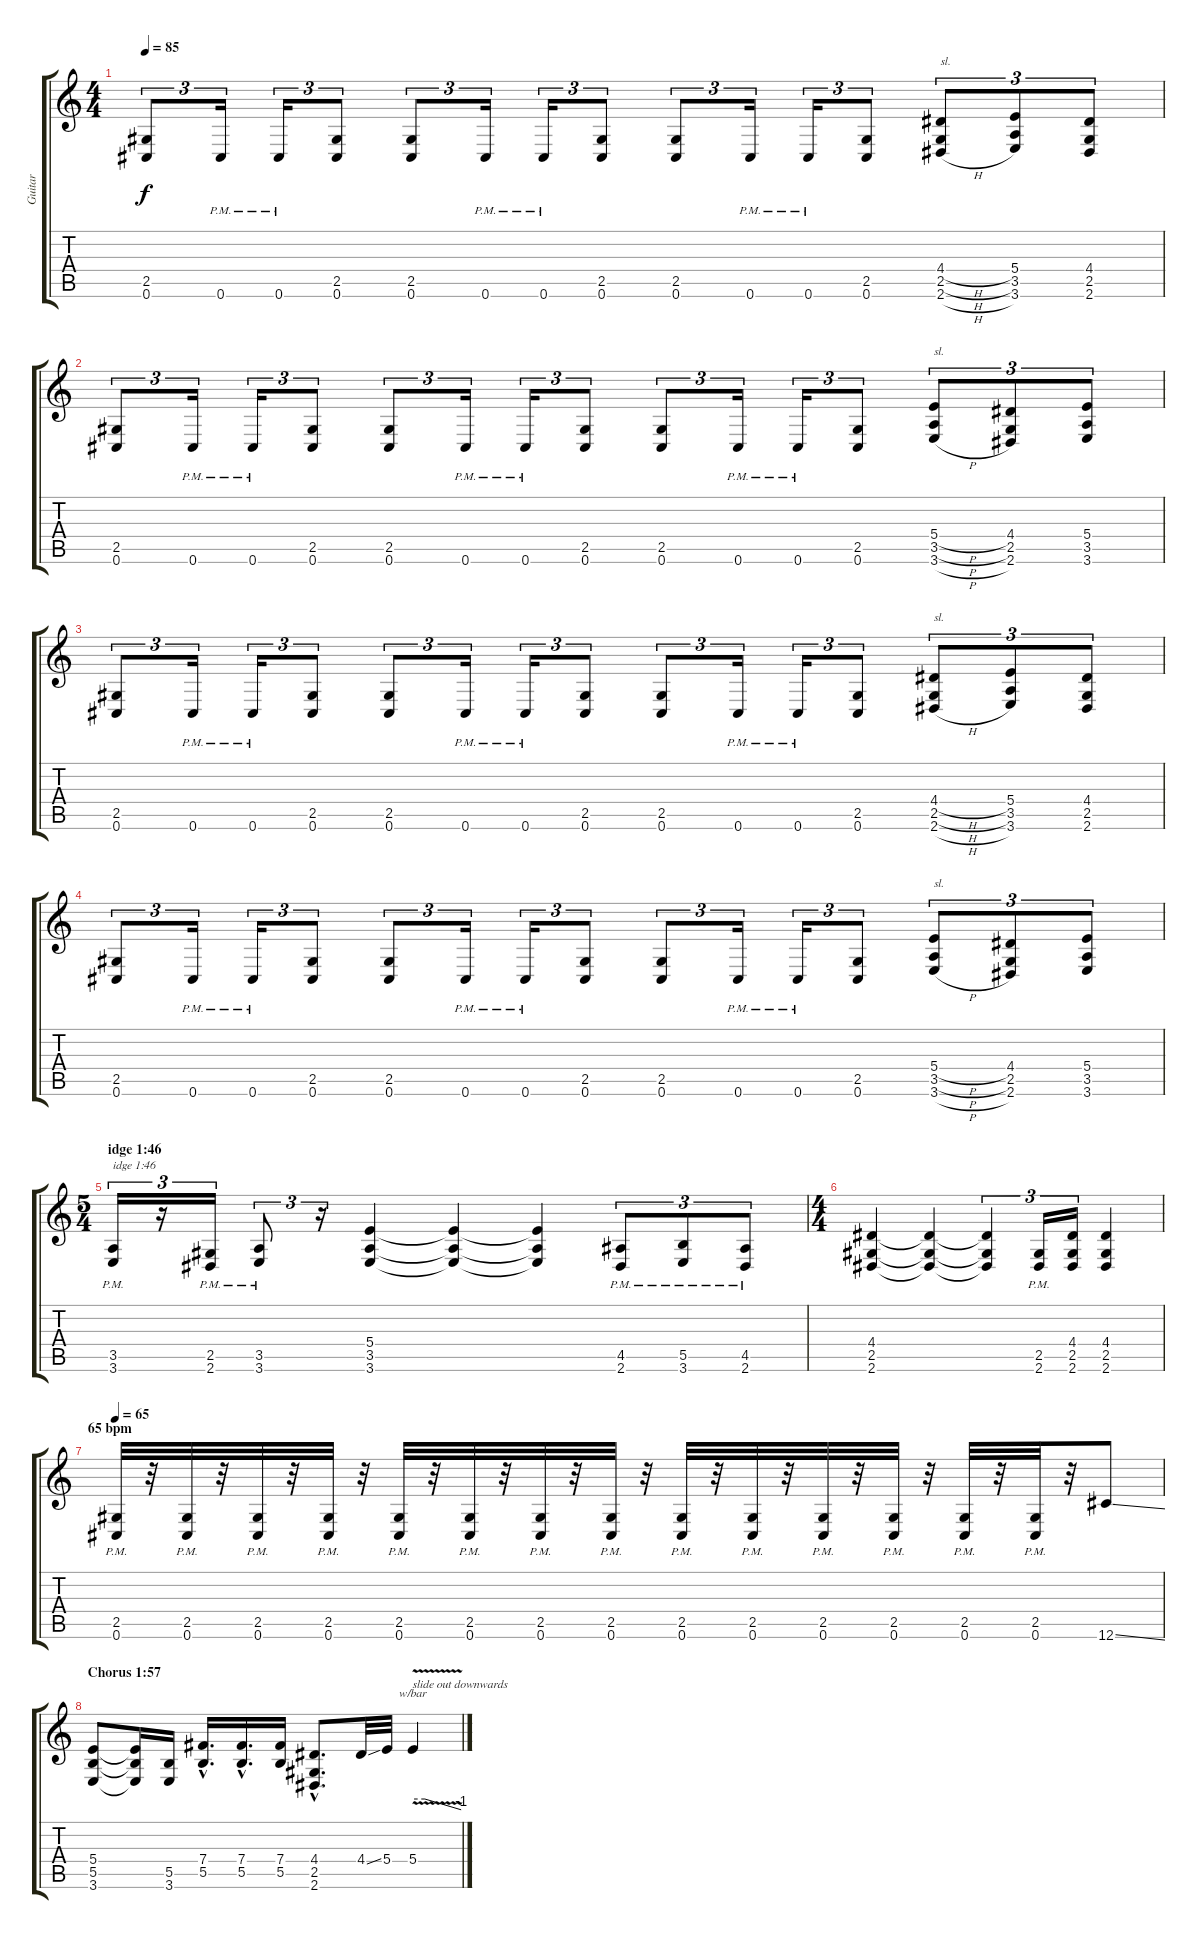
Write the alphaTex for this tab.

\track ("Guitar" "Guitar") {instrument distortionguitar}
\staff {score tabs}
\tuning (Db4 Ab3 E3 B2 Gb2 Db2) {hide}
\ts (4 4)
\tempo 85
\clef g2
\ks c
(2.5 0.6).8{tu (3 2) dy f} 0.6{pm}.16{tu (3 2)} 0.6{pm}.16{tu (3 2)} (2.5 0.6).8{tu (3 2)} (2.5 0.6).8{tu (3 2)} 0.6{pm}.16{tu (3 2)} 0.6{pm}.16{tu (3 2)} (2.5 0.6).8{tu (3 2)} (2.5 0.6).8{tu (3 2)} 0.6{pm}.16{tu (3 2)} 0.6{pm}.16{tu (3 2)} (2.5 0.6).8{tu (3 2)} (4.4{h} 2.5{h} 2.6{h}).8{tu (3 2) txt "sl."} (5.4 3.5 3.6).8{tu (3 2)} (4.4 2.5 2.6).8{tu (3 2)} |
(2.5 0.6).8{tu (3 2)} 0.6{pm}.16{tu (3 2)} 0.6{pm}.16{tu (3 2)} (2.5 0.6).8{tu (3 2)} (2.5 0.6).8{tu (3 2)} 0.6{pm}.16{tu (3 2)} 0.6{pm}.16{tu (3 2)} (2.5 0.6).8{tu (3 2)} (2.5 0.6).8{tu (3 2)} 0.6{pm}.16{tu (3 2)} 0.6{pm}.16{tu (3 2)} (2.5 0.6).8{tu (3 2)} (5.4{h} 3.5{h} 3.6{h}).8{tu (3 2) txt "sl."} (4.4 2.5 2.6).8{tu (3 2)} (5.4 3.5 3.6).8{tu (3 2)} |
(2.5 0.6).8{tu (3 2)} 0.6{pm}.16{tu (3 2)} 0.6{pm}.16{tu (3 2)} (2.5 0.6).8{tu (3 2)} (2.5 0.6).8{tu (3 2)} 0.6{pm}.16{tu (3 2)} 0.6{pm}.16{tu (3 2)} (2.5 0.6).8{tu (3 2)} (2.5 0.6).8{tu (3 2)} 0.6{pm}.16{tu (3 2)} 0.6{pm}.16{tu (3 2)} (2.5 0.6).8{tu (3 2)} (4.4{h} 2.5{h} 2.6{h}).8{tu (3 2) txt "sl."} (5.4 3.5 3.6).8{tu (3 2)} (4.4 2.5 2.6).8{tu (3 2)} |
(2.5 0.6).8{tu (3 2)} 0.6{pm}.16{tu (3 2)} 0.6{pm}.16{tu (3 2)} (2.5 0.6).8{tu (3 2)} (2.5 0.6).8{tu (3 2)} 0.6{pm}.16{tu (3 2)} 0.6{pm}.16{tu (3 2)} (2.5 0.6).8{tu (3 2)} (2.5 0.6).8{tu (3 2)} 0.6{pm}.16{tu (3 2)} 0.6{pm}.16{tu (3 2)} (2.5 0.6).8{tu (3 2)} (5.4{h} 3.5{h} 3.6{h}).8{tu (3 2) txt "sl."} (4.4 2.5 2.6).8{tu (3 2)} (5.4 3.5 3.6).8{tu (3 2)} |
\ts (5 4)
\section ("" "idge 1:46")
(3.5{pm} 3.6{pm}).16{tu (3 2) txt "idge 1:46"} r.16{tu (3 2)} (2.5{pm} 2.6{pm}).16{tu (3 2)} (3.5{pm} 3.6{pm}).8{tu (3 2)} r.16{tu (3 2)} (5.4 3.5 3.6).4 (5.4{t} 3.5{t} 3.6{t}).4 (5.4{t} 3.5{t} 3.6{t}).4 (4.5{pm} 2.6{pm}).8{tu (3 2)} (5.5{pm} 3.6{pm}).8{tu (3 2)} (4.5{pm} 2.6{pm}).8{tu (3 2)} |
\ts (4 4)
(4.4 2.5 2.6).4 (4.4{t} 2.5{t} 2.6{t}).4 (4.4{t} 2.5{t} 2.6{t}).4{tu (3 2)} (2.5{pm} 2.6{pm}).16{tu (3 2)} (4.4 2.5 2.6).16{tu (3 2)} (4.4 2.5 2.6).4 |
\section ("" "65 bpm")
\tempo 65
(2.5{pm} 0.6{pm}).32 r.32 (2.5{pm} 0.6{pm}).32 r.32 (2.5{pm} 0.6{pm}).32 r.32 (2.5{pm} 0.6{pm}).32 r.32 (2.5{pm} 0.6{pm}).32 r.32 (2.5{pm} 0.6{pm}).32 r.32 (2.5{pm} 0.6{pm}).32 r.32 (2.5{pm} 0.6{pm}).32 r.32 (2.5{pm} 0.6{pm}).32 r.32 (2.5{pm} 0.6{pm}).32 r.32 (2.5{pm} 0.6{pm}).32 r.32 (2.5{pm} 0.6{pm}).32 r.32 (2.5{pm} 0.6{pm}).32 r.32 (2.5{pm} 0.6{pm}).32 r.32 12.6{ss}.8 |
\section ("" "Chorus 1:57")
(5.4 5.5 3.6).8 (5.4{t} 5.5{t} 3.6{t}).16 (5.5 3.6).16 (7.4{hac} 5.5{hac}).16{d} (7.4{hac} 5.5{hac}).16{d} (7.4 5.5).16 (4.4{hac} 2.5{hac} 2.6{hac}).8{d} 4.4{ss}.32 5.4.32 5.4{v}.4{tbe (custom default 0 0 15 0 60 -4) txt "slide out downwards"}
